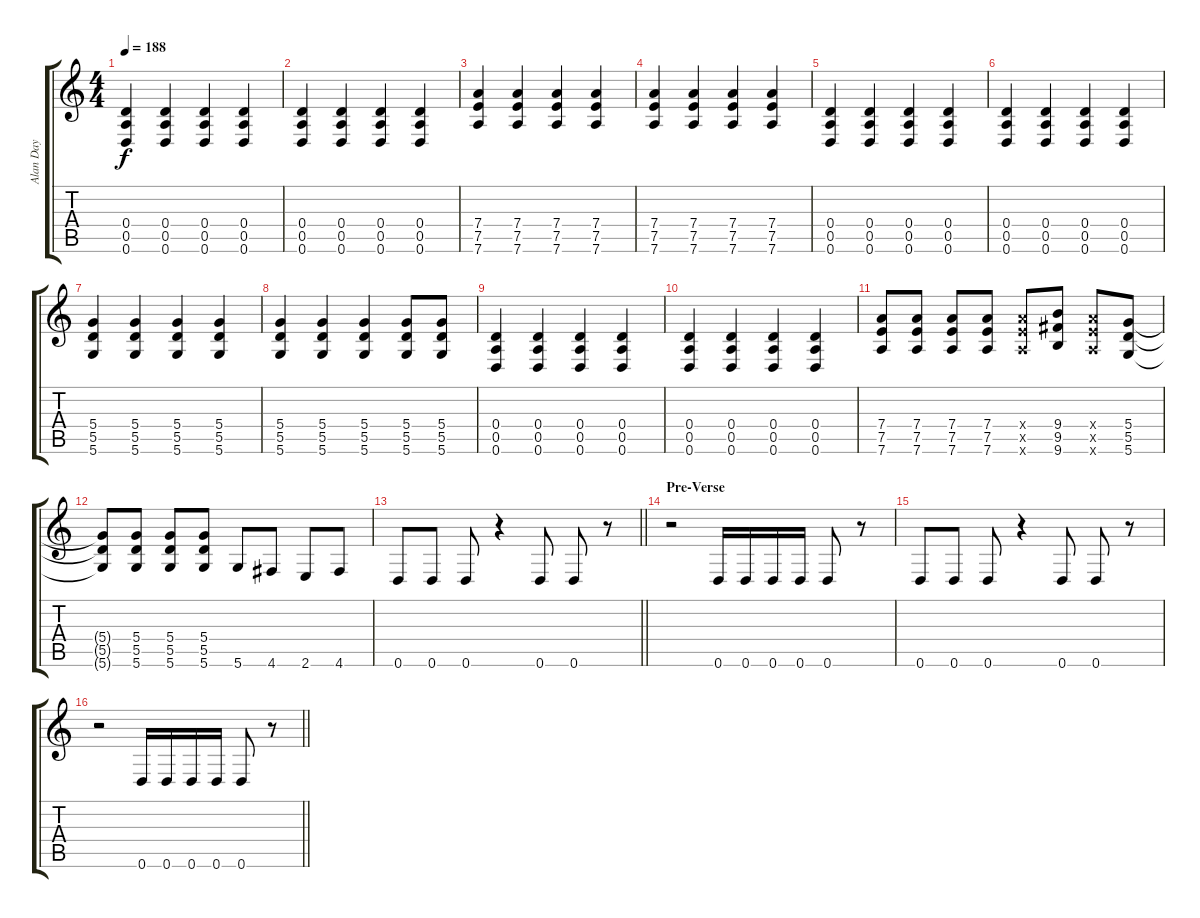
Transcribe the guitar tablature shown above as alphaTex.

\track ("Alan Day" "Alan Day") {instrument distortionguitar}
\staff {score tabs}
\tuning (E4 B3 G3 D3 A2 D2) {hide}
\ts (4 4)
\tempo 188
\clef g2
\ks c
(0.4 0.5 0.6).4{dy f} (0.4 0.5 0.6).4 (0.4 0.5 0.6).4 (0.4 0.5 0.6).4 |
(0.4 0.5 0.6).4 (0.4 0.5 0.6).4 (0.4 0.5 0.6).4 (0.4 0.5 0.6).4 |
(7.4 7.5 7.6).4 (7.4 7.5 7.6).4 (7.4 7.5 7.6).4 (7.4 7.5 7.6).4 |
(7.4 7.5 7.6).4 (7.4 7.5 7.6).4 (7.4 7.5 7.6).4 (7.4 7.5 7.6).4 |
(0.4 0.5 0.6).4 (0.4 0.5 0.6).4 (0.4 0.5 0.6).4 (0.4 0.5 0.6).4 |
(0.4 0.5 0.6).4 (0.4 0.5 0.6).4 (0.4 0.5 0.6).4 (0.4 0.5 0.6).4 |
(5.4 5.5 5.6).4 (5.4 5.5 5.6).4 (5.4 5.5 5.6).4 (5.4 5.5 5.6).4 |
(5.4 5.5 5.6).4 (5.4 5.5 5.6).4 (5.4 5.5 5.6).4 (5.4 5.5 5.6).8 (5.4 5.5 5.6).8 |
(0.4 0.5 0.6).4 (0.4 0.5 0.6).4 (0.4 0.5 0.6).4 (0.4 0.5 0.6).4 |
(0.4 0.5 0.6).4 (0.4 0.5 0.6).4 (0.4 0.5 0.6).4 (0.4 0.5 0.6).4 |
(7.4 7.5 7.6).8 (7.4 7.5 7.6).8 (7.4 7.5 7.6).8 (7.4 7.5 7.6).8 (7.4{x} 7.5{x} 7.6{x}).8 (9.4 9.5 9.6).8 (7.4{x} 7.5{x} 7.6{x}).8 (5.4 5.5 5.6).8 |
(5.4{t} 5.5{t} 5.6{t}).8 (5.4 5.5 5.6).8 (5.4 5.5 5.6).8 (5.4 5.5 5.6).8 5.6.8 4.6.8 2.6.8 4.6.8 |
\barLineRight lightlight
0.6.8{balance 0} 0.6.8 0.6.8 r.4 0.6.8 0.6.8 r.8 |
\section ("" "Pre-Verse")
r.2 0.6.16 0.6.16 0.6.16 0.6.16 0.6.8 r.8 |
0.6.8 0.6.8 0.6.8 r.4 0.6.8 0.6.8 r.8 |
\barLineRight lightlight
r.2 0.6.16 0.6.16 0.6.16 0.6.16 0.6.8 r.8
